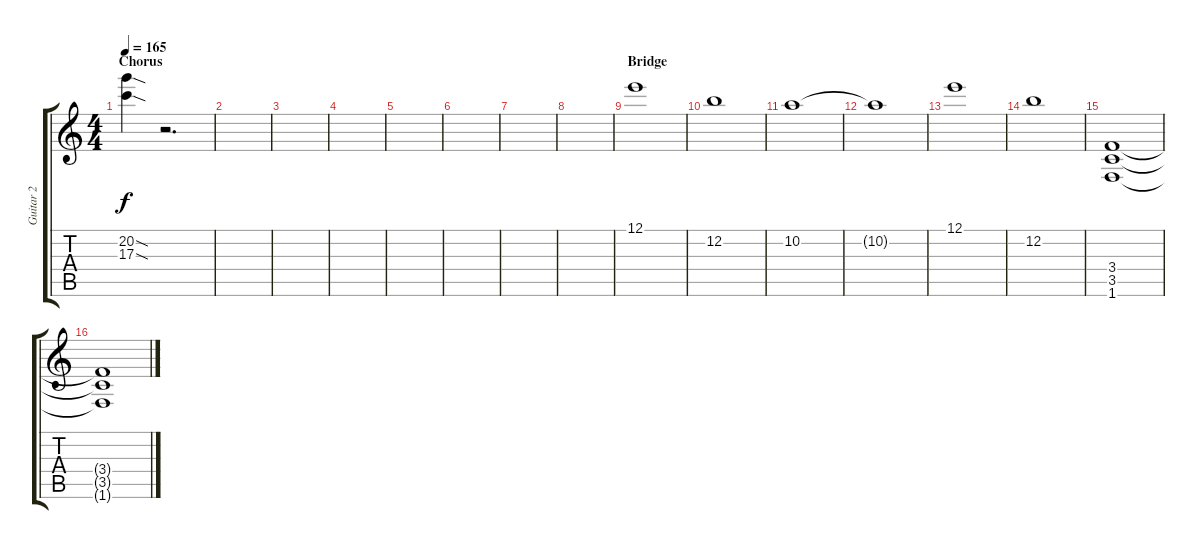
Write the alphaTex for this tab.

\track ("Guitar 2" "Guitar 2") {instrument overdrivenguitar}
\staff {score tabs}
\tuning (E4 B3 G3 D3 A2 E2) {hide}
\ts (4 4)
\section ("" "Chorus")
\tempo 165
\clef g2
\ks c
(20.2{sod} 17.3{sod}).4{dy f} r.2{d} |
|
|
|
|
|
|
|
\section ("" "Bridge")
12.1.1{volume 10 balance 3 instrument overdrivenguitar} |
12.2.1 |
10.2.1 |
10.2{t}.1 |
12.1.1 |
12.2.1 |
(3.4 3.5 1.6).1{volume 12 instrument overdrivenguitar} |
(3.4{t} 3.5{t} 1.6{t}).1
